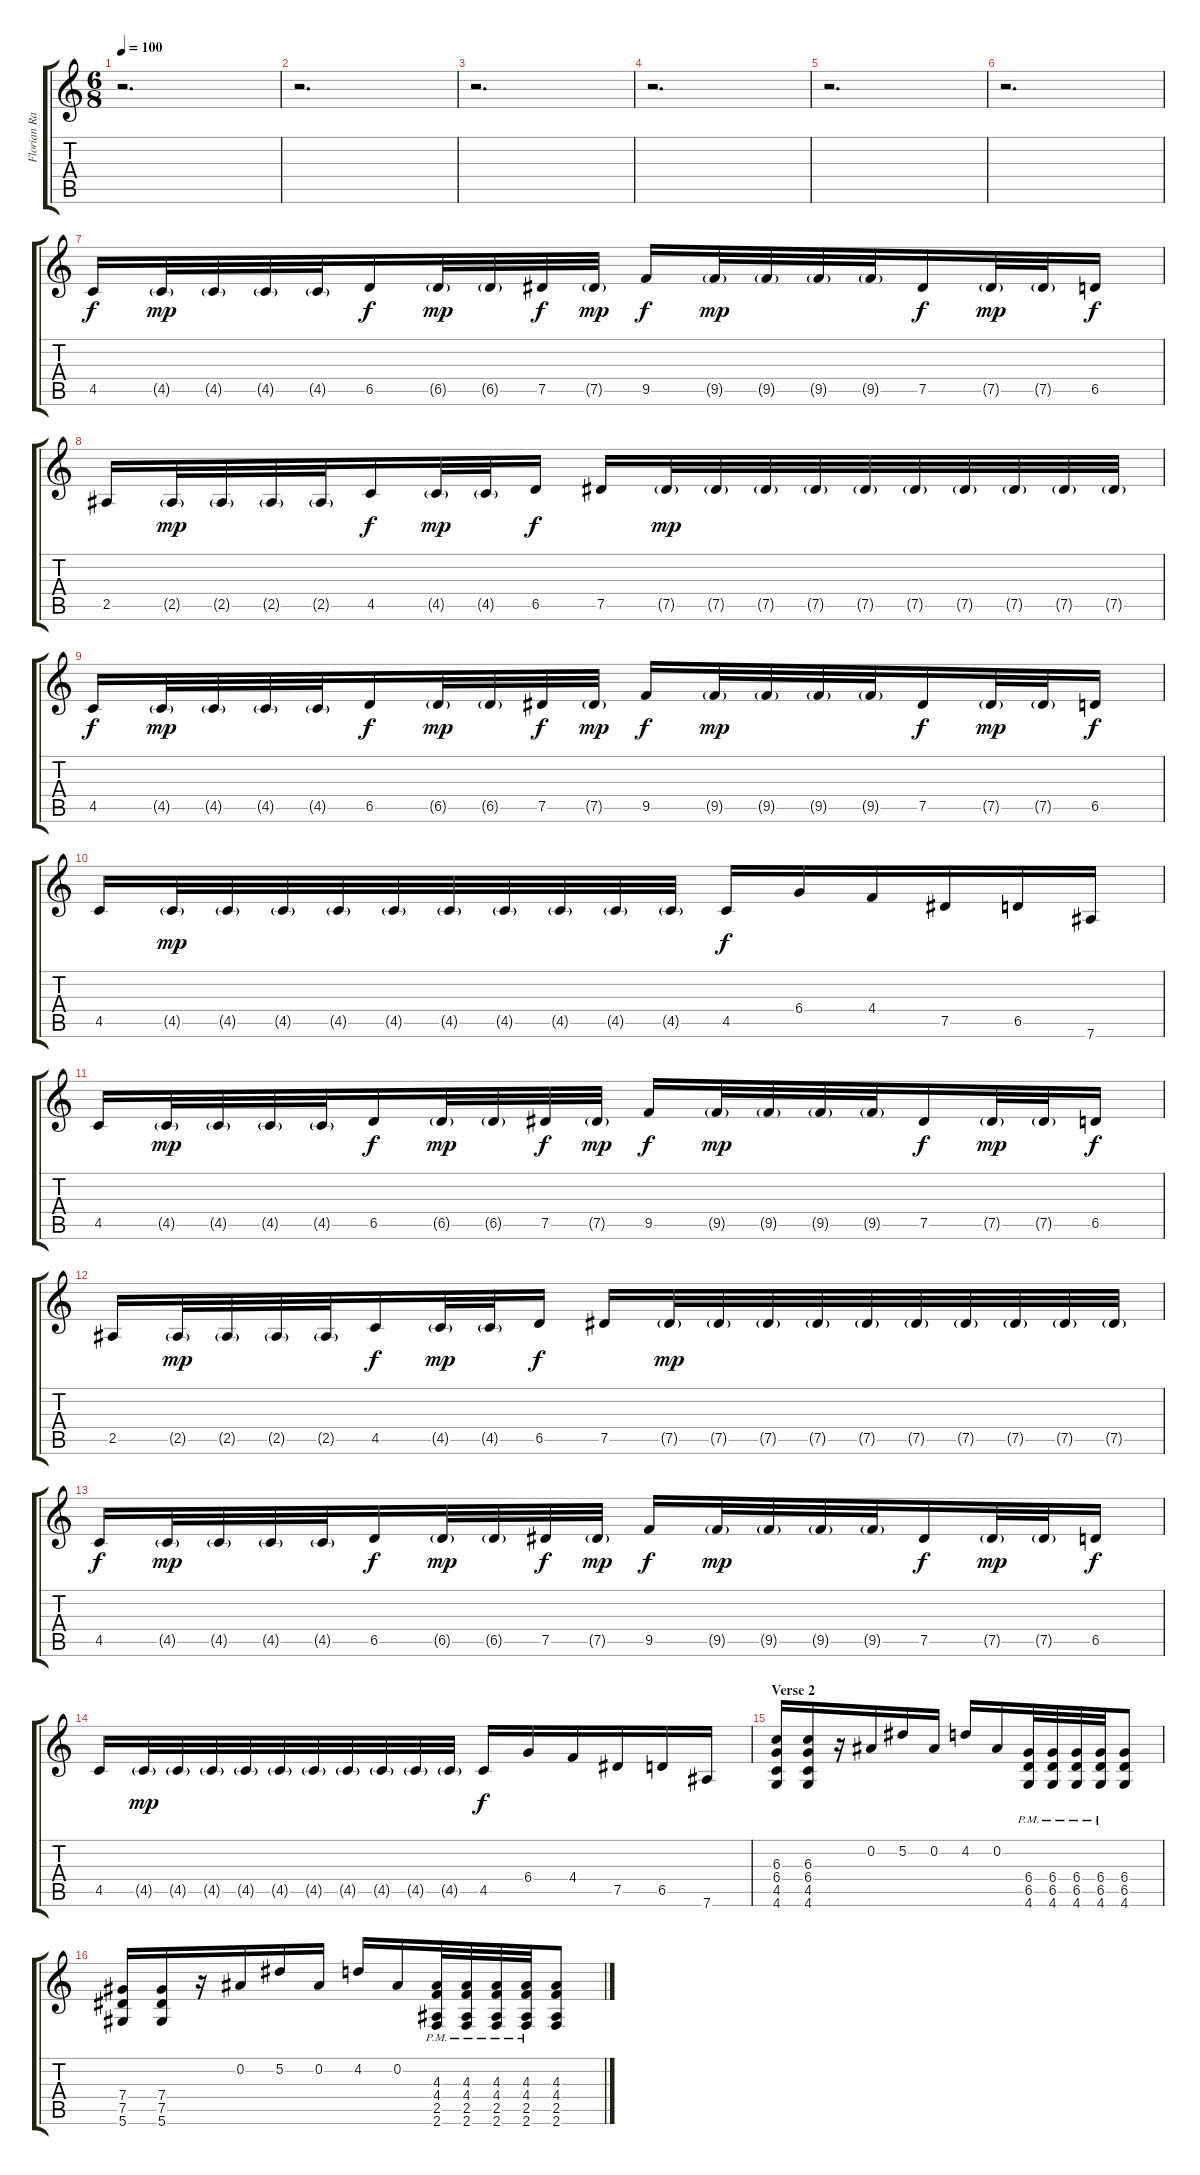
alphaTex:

\track ("Florian Raatz" "Florian Ra") {instrument distortionguitar}
\staff {score tabs}
\tuning (Eb4 Bb3 Gb3 Db3 Ab2 Eb2) {hide}
\ts (6 8)
\tempo 100
\clef g2
\ks c
r.2{d dy f} |
r.2{d} |
r.2{d} |
r.2{d} |
r.2{d} |
r.2{d} |
4.5.16 4.5{g}.32{dy mp} 4.5{g}.32 4.5{g}.32 4.5{g}.32 6.5.16{dy f} 6.5{g}.32{dy mp} 6.5{g}.32 7.5.32{dy f} 7.5{g}.32{dy mp} 9.5.16{dy f} 9.5{g}.32{dy mp} 9.5{g}.32 9.5{g}.32 9.5{g}.32 7.5.16{dy f} 7.5{g}.32{dy mp} 7.5{g}.32 6.5.16{dy f} |
2.5.16 2.5{g}.32{dy mp} 2.5{g}.32 2.5{g}.32 2.5{g}.32 4.5.16{dy f} 4.5{g}.32{dy mp} 4.5{g}.32 6.5.16{dy f} 7.5.16 7.5{g}.32{dy mp} 7.5{g}.32 7.5{g}.32 7.5{g}.32 7.5{g}.32 7.5{g}.32 7.5{g}.32 7.5{g}.32 7.5{g}.32 7.5{g}.32 |
4.5.16{dy f} 4.5{g}.32{dy mp} 4.5{g}.32 4.5{g}.32 4.5{g}.32 6.5.16{dy f} 6.5{g}.32{dy mp} 6.5{g}.32 7.5.32{dy f} 7.5{g}.32{dy mp} 9.5.16{dy f} 9.5{g}.32{dy mp} 9.5{g}.32 9.5{g}.32 9.5{g}.32 7.5.16{dy f} 7.5{g}.32{dy mp} 7.5{g}.32 6.5.16{dy f} |
4.5.16 4.5{g}.32{dy mp} 4.5{g}.32 4.5{g}.32 4.5{g}.32 4.5{g}.32 4.5{g}.32 4.5{g}.32 4.5{g}.32 4.5{g}.32 4.5{g}.32 4.5.16{dy f} 6.4.16 4.4.16 7.5.16 6.5.16 7.6.16 |
4.5.16 4.5{g}.32{dy mp} 4.5{g}.32 4.5{g}.32 4.5{g}.32 6.5.16{dy f} 6.5{g}.32{dy mp} 6.5{g}.32 7.5.32{dy f} 7.5{g}.32{dy mp} 9.5.16{dy f} 9.5{g}.32{dy mp} 9.5{g}.32 9.5{g}.32 9.5{g}.32 7.5.16{dy f} 7.5{g}.32{dy mp} 7.5{g}.32 6.5.16{dy f} |
2.5.16 2.5{g}.32{dy mp} 2.5{g}.32 2.5{g}.32 2.5{g}.32 4.5.16{dy f} 4.5{g}.32{dy mp} 4.5{g}.32 6.5.16{dy f} 7.5.16 7.5{g}.32{dy mp} 7.5{g}.32 7.5{g}.32 7.5{g}.32 7.5{g}.32 7.5{g}.32 7.5{g}.32 7.5{g}.32 7.5{g}.32 7.5{g}.32 |
4.5.16{dy f} 4.5{g}.32{dy mp} 4.5{g}.32 4.5{g}.32 4.5{g}.32 6.5.16{dy f} 6.5{g}.32{dy mp} 6.5{g}.32 7.5.32{dy f} 7.5{g}.32{dy mp} 9.5.16{dy f} 9.5{g}.32{dy mp} 9.5{g}.32 9.5{g}.32 9.5{g}.32 7.5.16{dy f} 7.5{g}.32{dy mp} 7.5{g}.32 6.5.16{dy f} |
4.5.16 4.5{g}.32{dy mp} 4.5{g}.32 4.5{g}.32 4.5{g}.32 4.5{g}.32 4.5{g}.32 4.5{g}.32 4.5{g}.32 4.5{g}.32 4.5{g}.32 4.5.16{dy f} 6.4.16 4.4.16 7.5.16 6.5.16 7.6.16 |
\section ("" "Verse 2")
(6.3 6.4 4.5 4.6).16 (6.3 6.4 4.5 4.6).16 r.16 0.2.16 5.2.16 0.2.16 4.2.16 0.2.16 (6.4{pm} 6.5{pm} 4.6).32 (6.4{pm} 6.5{pm} 4.6).32 (6.4{pm} 6.5{pm} 4.6).32 (6.4{pm} 6.5{pm} 4.6).32 (6.4 6.5 4.6).8 |
(7.4 7.5 5.6).16 (7.4 7.5 5.6).16 r.16 0.2.16 5.2.16 0.2.16 4.2.16 0.2.16 (4.3 4.4{pm} 2.5 2.6).32 (4.3 4.4{pm} 2.5 2.6).32 (4.3 4.4{pm} 2.5 2.6).32 (4.3 4.4{pm} 2.5 2.6).32 (4.3 4.4 2.5 2.6).8
